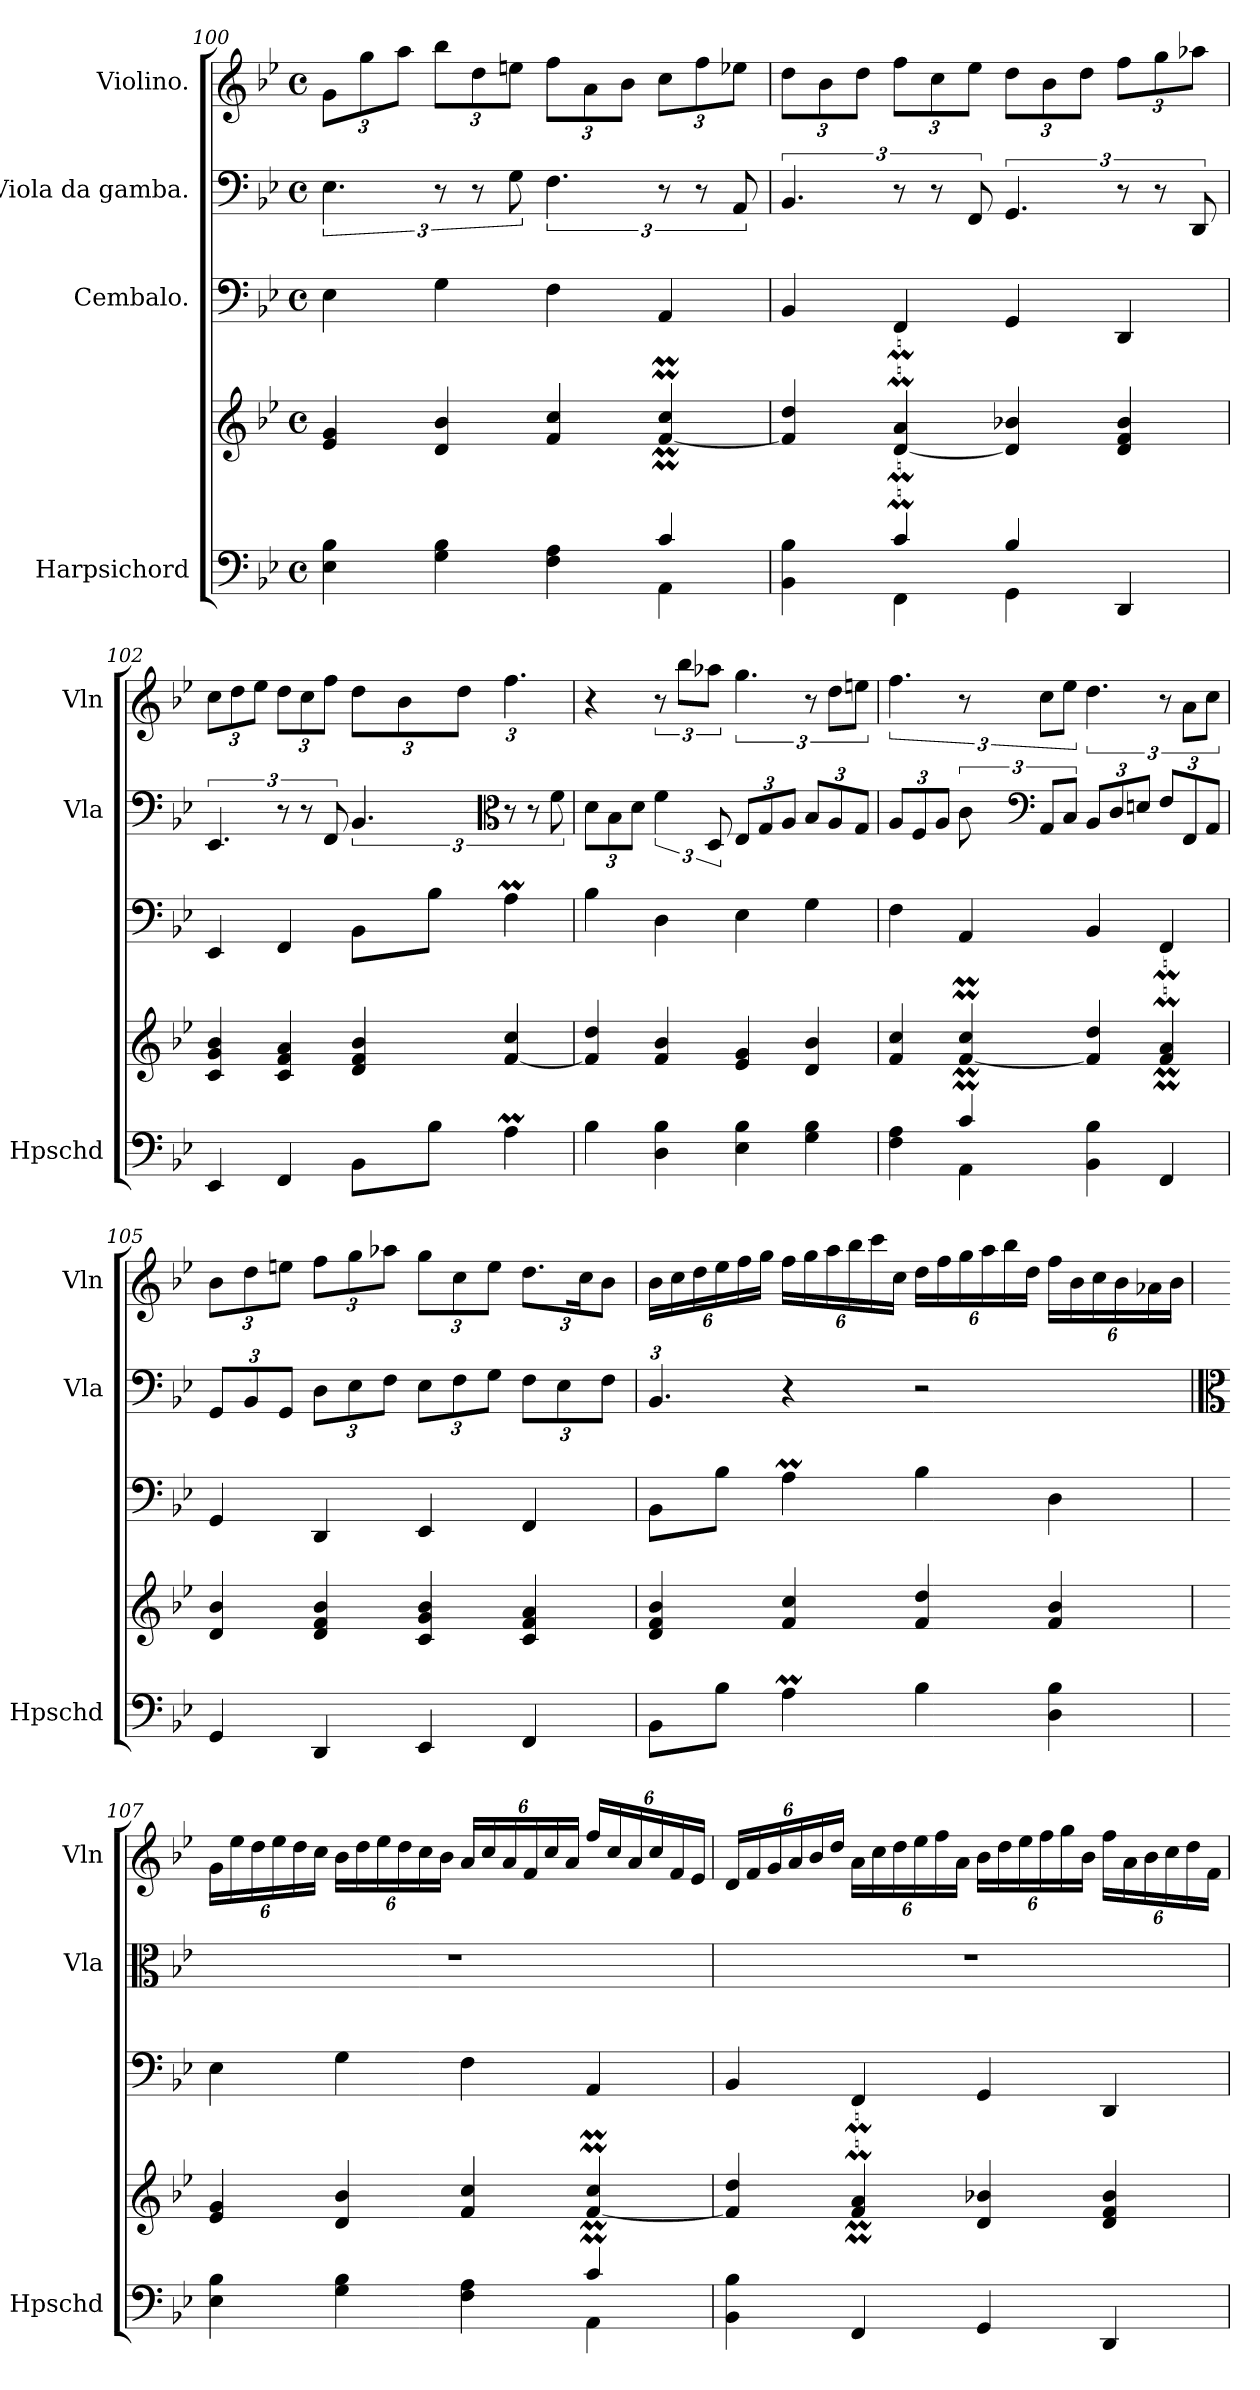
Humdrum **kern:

**kern	**kern	**kern	**kern	**kern
*part4	*part4	*part3	*part2	*part1
*staff5	*staff4	*staff3	*staff2	*staff1
*I"Harpsichord	*	*I"Cembalo.	*I"Viola da gamba.	*I"Violino.
*I'Hpschd	*	*	*I'Vla	*I'Vln
*clefF4	*clefG2	*clefF4	*clefF4	*clefG2
*k[b-e-]	*k[b-e-]	*k[b-e-]	*k[b-e-]	*k[b-e-]
*M4/4	*M4/4	*M4/4	*M4/4	*M4/4
*met(c)	*met(c)	*met(c)	*met(c)	*met(c)
=100	=100	=100	=100	=100
*^	*	*	*	*
*	*	*	*	*	*Xbrackettup
4E-\ 4B-\	2.ryy	4e-/ 4g/	4E-\	6.E-\	12g\L
.	.	.	.	.	12gg\
.	.	.	.	.	12aa\J
4G\ 4B-\	.	4d/ 4b-/	4G\	12r	12bb-\L
.	.	.	.	12r	12dd\
.	.	.	.	12G\	12een\J
4F\ 4A\	.	4f/ 4cc/	4F\	6.F\	12ff\L
.	.	.	.	.	12a\
.	.	.	.	.	12b-\J
4c/	4AA\	[4f/M 4cc/M	4AA/	12r	12cc\L
.	.	.	.	12r	12ff\
.	.	.	.	12AA/	12ee-X\J
=101	=101	=101	=101	=101	=101
4BB-\ 4B-\	4ryy	4f/] 4dd/	4BB-/	6.BB-/	12dd\L
.	.	.	.	.	12b-\
.	.	.	.	.	12dd\J
4FF\	4c/	[4d/M 4a/M	4FF/	12r	12ff\L
.	.	.	.	12r	12cc\
.	.	.	.	12FF/	12ee-\J
4GG\	4B-/	4d/] 4b-/	4GG/	6.GG/	12dd\L
.	.	.	.	.	12b-\
.	.	.	.	.	12dd\J
4DD/	4ryy	4d/ 4f/ 4b-/	4DD/	12r	12ff\L
.	.	.	.	12r	12gg\
.	.	.	.	12DD/	12aa-X\J
*v	*v	*	*	*	*
!!LO:LB:g=z
=102	=102	=102	=102	=102
4EE-/	4c/ 4g/ 4b-/	4EE-/	6.EE-/	12cc\L
.	.	.	.	12dd\
.	.	.	.	12ee-\J
4FF/	4c/ 4f/ 4a/	4FF/	12r	12dd\L
.	.	.	12r	12cc\
.	.	.	12FF/	12ff\J
8BB-\L	4d/ 4f/ 4b-/	8BB-\L	6.BB-/	12dd\L
.	.	.	.	12b-\
8B-\J	.	8B-\J	.	.
.	.	.	.	12dd\J
*	*	*	*clefC3	*
4Am\	[4f/ 4cc/	4Am\	12r	6.ff\
.	.	.	12r	.
.	.	.	12f\	.
=103	=103	=103	=103	=103
*	*	*	*Xbrackettup	*
4B-\	4f/] 4dd/	4B-\	12d\L	4r
.	.	.	12B-\	.
.	.	.	12d\J	.
*	*	*	*brackettup	*brackettup
4D\ 4B-\	4f/ 4b-/	4D\	6f\	12r
.	.	.	.	12bb-\L
.	.	.	12D/	12aa-X\J
*	*	*	*Xbrackettup	*
4E-\ 4B-\	4e-/ 4g/	4E-\	12E-/L	6.gg\
.	.	.	12G/	.
.	.	.	12A/J	.
4G\ 4B-\	4d/ 4b-/	4G\	12B-/L	12r
.	.	.	12A/	12dd\L
.	.	.	12G/J	12een\J
=104	=104	=104	=104	=104
*^	*	*	*	*
4F\ 4A\	4ryy	4f/ 4cc/	4F\	12A/L	6.ff\
.	.	.	.	12F/	.
.	.	.	.	12A/J	.
*	*	*	*	*brackettup	*
4c/	4AA\	[4f/M 4cc/M	4AA/	12c\	12r
*	*	*	*	*clefF4	*
.	.	.	.	12AA/L	12cc\L
.	.	.	.	12C/J	12ee-\J
*	*	*	*	*Xbrackettup	*
4BB-\ 4B-\	2ryy	4f/] 4dd/	4BB-/	12BB-/L	6.dd\
.	.	.	.	12D/	.
.	.	.	.	12En/J	.
4FF/	.	4f/M 4a/M	4FF/	12F/L	12r
.	.	.	.	12FF/	12a\L
.	.	.	.	12AA/J	12cc\J
*v	*v	*	*	*	*
=105	=105	=105	=105	=105
*	*	*	*	*Xbrackettup
4GG/	4d/ 4b-/	4GG/	12GG/L	12b-\L
.	.	.	12BB-/	12dd\
.	.	.	12GG/J	12een\J
4DD/	4d/ 4f/ 4b-/	4DD/	12D\L	12ff\L
.	.	.	12E-\	12gg\
.	.	.	12F\J	12aa-X\J
4EE-/	4c/ 4g/ 4b-/	4EE-/	12E-\L	12gg\L
.	.	.	12F\	12cc\
.	.	.	12G\J	12ee\J
4FF/	4c/ 4f/ 4a/	4FF/	12F\L	12.dd\L
.	.	.	12E-\	.
.	.	.	.	24cc\K
.	.	.	12F\J	12b-\J
!!LO:LB:g=z
=106	=106	=106	=106	=106
8BB-\L	4d/ 4f/ 4b-/	8BB-\L	6.BB-/	24b-\LL
.	.	.	.	24cc\
.	.	.	.	24dd\
8B-\J	.	8B-\J	.	24ee-\
.	.	.	.	24ff\
.	.	.	.	24gg\JJ
4Am\	4f/ 4cc/	4Am\	4r	24ff\LL
.	.	.	.	24gg\
.	.	.	.	24aa\
.	.	.	.	24bb-\
.	.	.	.	24ccc\
.	.	.	.	24cc\JJ
4B-\	4f/ 4dd/	4B-\	2r	24dd\LL
.	.	.	.	24ff\
.	.	.	.	24gg\
.	.	.	.	24aa\
.	.	.	.	24bb-\
.	.	.	.	24dd\JJ
4D\ 4B-\	4f/ 4b-/	4D\	.	24ff\LL
.	.	.	.	24b-\
.	.	.	.	24cc\
.	.	.	.	24b-\
.	.	.	.	24a-X\
.	.	.	.	24b-\JJ
=107	=107	=107	=107	=107
*	*	*	*clefC3	*
*^	*	*	*	*
4E-\ 4B-\	2.ryy	4e-/ 4g/	4E-\	1r	24g\LL
.	.	.	.	.	24ee-\
.	.	.	.	.	24dd\
.	.	.	.	.	24ee-\
.	.	.	.	.	24dd\
.	.	.	.	.	24cc\JJ
4G\ 4B-\	.	4d/ 4b-/	4G\	.	24b-\LL
.	.	.	.	.	24dd\
.	.	.	.	.	24ee-\
.	.	.	.	.	24dd\
.	.	.	.	.	24cc\
.	.	.	.	.	24b-\JJ
4F\ 4A\	.	4f/ 4cc/	4F\	.	24a/LL
.	.	.	.	.	24cc/
.	.	.	.	.	24a/
.	.	.	.	.	24f/
.	.	.	.	.	24cc/
.	.	.	.	.	24a/JJ
4c/	4AA\	[4f/M 4cc/M	4AA/	.	24ff/LL
.	.	.	.	.	24cc/
.	.	.	.	.	24a/
.	.	.	.	.	24cc/
.	.	.	.	.	24f/
.	.	.	.	.	24e-/JJ
*v	*v	*	*	*	*
!!LO:LB:g=z
=108	=108	=108	=108	=108
4BB-\ 4B-\	4f/] 4dd/	4BB-/	1r	24d/LL
.	.	.	.	24f/
.	.	.	.	24g/
.	.	.	.	24a/
.	.	.	.	24b-/
.	.	.	.	24dd/JJ
4FF/	4f/M 4a/M	4FF/	.	24a\LL
.	.	.	.	24cc\
.	.	.	.	24dd\
.	.	.	.	24ee-\
.	.	.	.	24ff\
.	.	.	.	24a\JJ
4GG/	4d/ 4b-/	4GG/	.	24b-\LL
.	.	.	.	24dd\
.	.	.	.	24ee-\
.	.	.	.	24ff\
.	.	.	.	24gg\
.	.	.	.	24b-\JJ
4DD/	4d/ 4f/ 4b-/	4DD/	.	24ff\LL
.	.	.	.	24a\
.	.	.	.	24b-\
.	.	.	.	24cc\
.	.	.	.	24dd\
.	.	.	.	24f\JJ
=	=	=	=	=
*-	*-	*-	*-	*-
